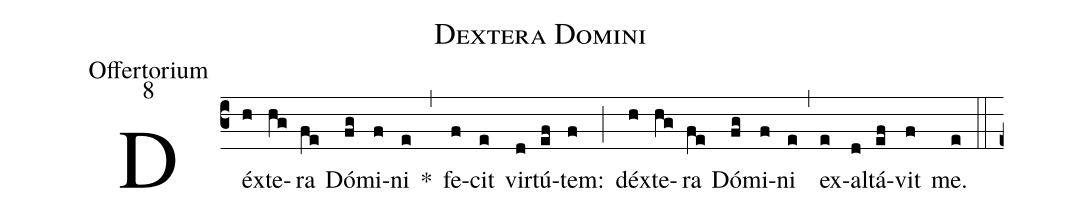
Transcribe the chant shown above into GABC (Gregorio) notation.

name:Dextera Domini;
office-part:Offertorium;
mode:8;
%%
(c3) Déx(h)te(hg)ra(fe) Dó(fg)mi(f)ni(e) *(,) fe(f)cit(e) vir(d)tú(ef)tem:(f) (;) déx(h)te(hg)ra(fe) Dó(fg)mi(f)ni(e) (,) ex(e)al(d)tá(ef)vit(f) me.(e) (::e+)
